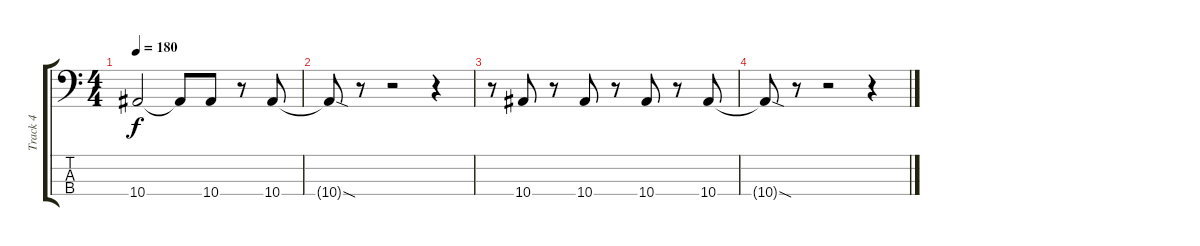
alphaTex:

\track ("Track 4" "Track 4") {instrument electricbasspick}
\staff {score tabs}
\tuning (F2 C2 G1 C1) {hide}
\ts (4 4)
\tempo 180
\clef f4
\ks c
10.4.2{dy f} 10.4{t}.8 10.4.8 r.8 10.4.8 |
10.4{sod t}.8 r.8 r.2 r.4 |
r.8 10.4.8 r.8 10.4.8 r.8 10.4.8 r.8 10.4.8 |
10.4{sod t}.8 r.8 r.2 r.4
